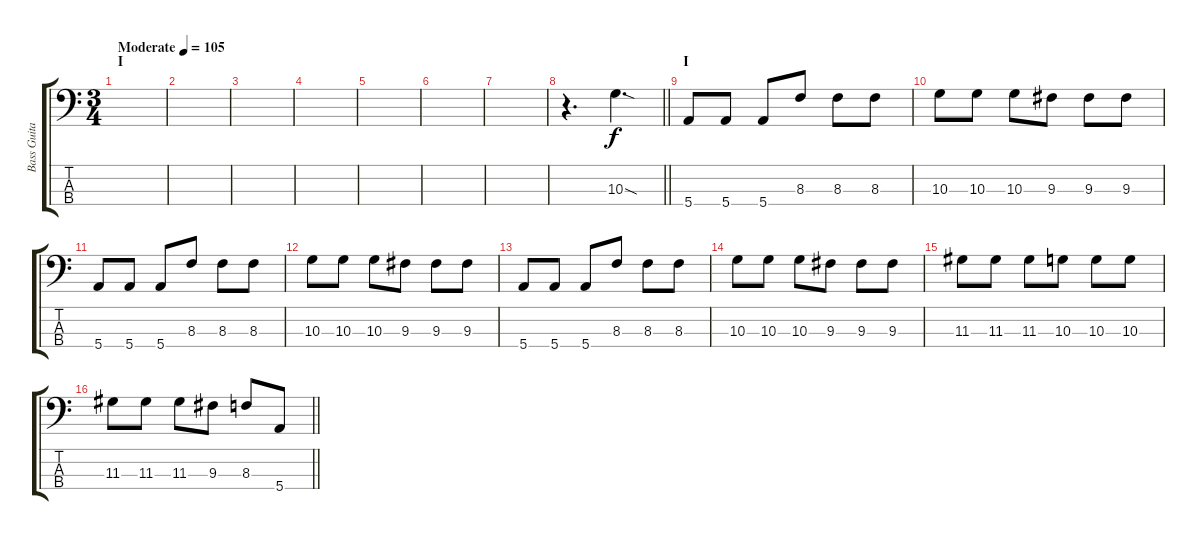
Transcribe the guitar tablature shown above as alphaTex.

\track ("Bass Guitar" "Bass Guita") {instrument electricbassfinger}
\staff {score tabs}
\tuning (G2 D2 A1 E1) {hide}
\ts (3 4)
\section ("" "I")
\tempo (105 "Moderate")
\clef f4
\ks c
|
|
|
|
|
|
|
\barLineRight lightlight
r.4{d} 10.3{sod}.4{d} |
\section ("" "I")
5.4.8 5.4.8 5.4.8 8.3.8 8.3.8 8.3.8 |
10.3.8 10.3.8 10.3.8 9.3.8 9.3.8 9.3.8 |
5.4.8 5.4.8 5.4.8 8.3.8 8.3.8 8.3.8 |
10.3.8 10.3.8 10.3.8 9.3.8 9.3.8 9.3.8 |
5.4.8 5.4.8 5.4.8 8.3.8 8.3.8 8.3.8 |
10.3.8 10.3.8 10.3.8 9.3.8 9.3.8 9.3.8 |
11.3.8 11.3.8 11.3.8 10.3.8 10.3.8 10.3.8 |
\barLineRight lightlight
11.3.8 11.3.8 11.3.8 9.3.8 8.3.8 5.4.8
